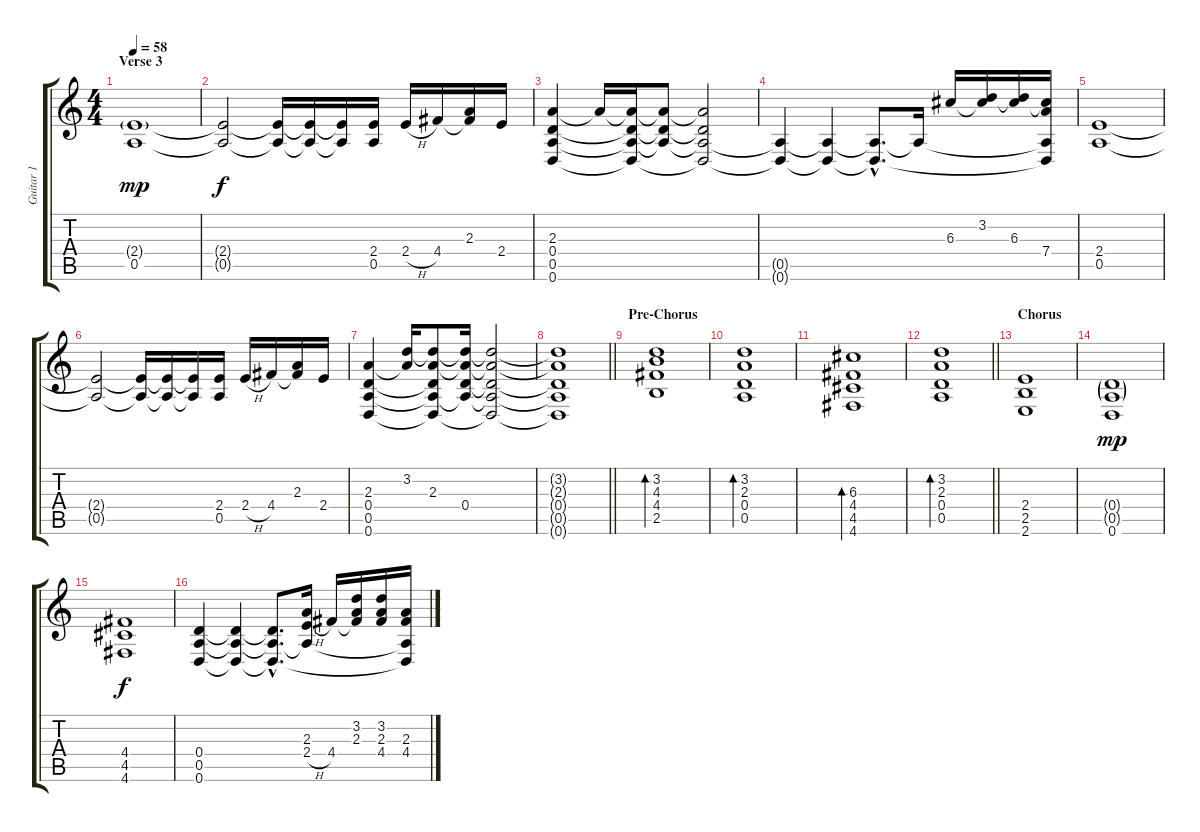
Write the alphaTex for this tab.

\track ("Guitar 1" "Guitar 1") {instrument electricguitarjazz}
\staff {score tabs}
\tuning (E4 B3 G3 D3 A2 D2) {hide}
\ts (4 4)
\section ("" "Verse 3")
\tempo 58
\clef g2
\ks c
(2.4{g} 0.5).1{dy mp} |
(2.4{t} 0.5{t}).2{dy f} (2.4{t} 0.5{t}).16 (2.4{t} 0.5{t}).16 (2.4{t} 0.5{t}).16 (2.4 0.5).16 2.4{h}.16 4.4.16 (2.3 4.4{t}).16 2.4.16 |
(2.3 0.4 0.5 0.6).4 2.3{t}.16 (2.3{t} 0.4{t} 0.5{t} 0.6{t}).16 (2.3{t} 0.4{t} 0.5{t}).8 (2.3{t} 0.4{t} 0.5{t} 0.6{t}).2 |
(0.5{t} 0.6{t}).4 (0.5{t} 0.6{t}).4 (0.5{hac t} 0.6{hac t}).8{d} 0.5{t}.16 6.3.16 (3.2 6.3{t}).16 (3.2{t} 6.3).16 (6.3{t} 7.4 0.5{t} 0.6{t}).16 |
(2.4 0.5).1 |
(2.4{t} 0.5{t}).2 (2.4{t} 0.5{t}).16 (2.4{t} 0.5{t}).16 (2.4{t} 0.5{t}).16 (2.4 0.5).16 2.4{h}.16 4.4.16 (2.3 4.4{t}).16 2.4.16 |
(2.3 0.4 0.5 0.6).4 (3.2 2.3{t}).16 (3.2{t} 2.3 0.4{t} 0.5{t} 0.6{t}).8 (3.2{t} 2.3{t} 0.4 0.5{t}).16 (3.2{t} 2.3{t} 0.4{t} 0.5{t} 0.6{t}).2 |
\barLineRight lightlight
(3.2{t} 2.3{t} 0.4{t} 0.5{t} 0.6{t}).1 |
\section ("" "Pre-Chorus")
(3.2 4.3 4.4 2.5).1{bd 120} |
(3.2 2.3 0.4 0.5).1{bd 120} |
(6.3 4.4 4.5 4.6).1{bd 120} |
\barLineRight lightlight
(3.2 2.3 0.4 0.5).1{bd 120} |
\section ("" "Chorus")
(2.4 2.5 2.6).1 |
(0.4{g} 0.5{g} 0.6).1{dy mp} |
(4.4 4.5 4.6).1{dy f} |
(0.4 0.5 0.6).4 (0.4{t} 0.5{t} 0.6{t}).4 (0.4{hac t} 0.5{hac t} 0.6{hac t}).8{d} (2.3 2.4{h} 0.5{t}).16 4.4.16 (3.2 2.3 4.4{t}).16 (3.2 2.3 4.4).16 (2.3 4.4 0.5{t} 0.6{t}).16
